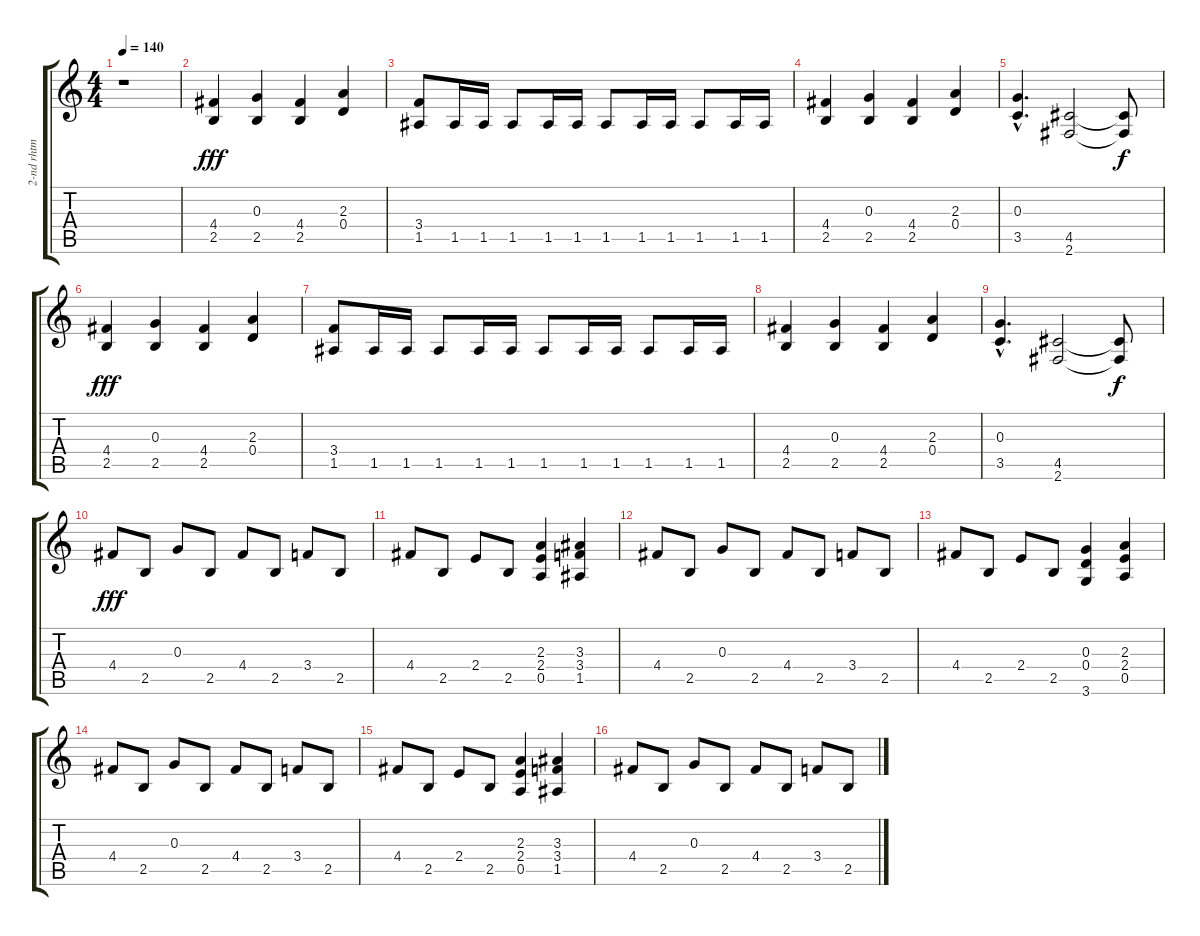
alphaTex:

\track ("2-nd rhtm gtr" "2-nd rhtm ") {instrument overdrivenguitar}
\staff {score tabs}
\tuning (E4 B3 G3 D3 A2 E2) {hide}
\ts (4 4)
\tempo 140
\clef g2
\ks c
r.1{dy fff instrument overdrivenguitar} |
(4.4 2.5).4 (0.3 2.5).4 (4.4 2.5).4 (2.3 0.4).4 |
(3.4 1.5).8 1.5.16 1.5.16 1.5.8 1.5.16 1.5.16 1.5.8 1.5.16 1.5.16 1.5.8 1.5.16 1.5.16 |
(4.4 2.5).4 (0.3 2.5).4 (4.4 2.5).4 (2.3 0.4).4 |
(0.3{hac} 3.5{hac}).4{d} (4.5 2.6).2 (4.5{t} 2.6{t}).8{dy f} |
(4.4 2.5).4{dy fff} (0.3 2.5).4 (4.4 2.5).4 (2.3 0.4).4 |
(3.4 1.5).8 1.5.16 1.5.16 1.5.8 1.5.16 1.5.16 1.5.8 1.5.16 1.5.16 1.5.8 1.5.16 1.5.16 |
(4.4 2.5).4 (0.3 2.5).4 (4.4 2.5).4 (2.3 0.4).4 |
(0.3{hac} 3.5{hac}).4{d} (4.5 2.6).2 (4.5{t} 2.6{t}).8{dy f} |
4.4.8{dy fff} 2.5.8 0.3.8 2.5.8 4.4.8 2.5.8 3.4.8 2.5.8 |
4.4.8 2.5.8 2.4.8 2.5.8 (2.3 2.4 0.5).4 (3.3 3.4 1.5).4 |
4.4.8 2.5.8 0.3.8 2.5.8 4.4.8 2.5.8 3.4.8 2.5.8 |
4.4.8 2.5.8 2.4.8 2.5.8 (0.3 0.4 3.6).4 (2.3 2.4 0.5).4 |
4.4.8 2.5.8 0.3.8 2.5.8 4.4.8 2.5.8 3.4.8 2.5.8 |
4.4.8 2.5.8 2.4.8 2.5.8 (2.3 2.4 0.5).4 (3.3 3.4 1.5).4 |
4.4.8 2.5.8 0.3.8 2.5.8 4.4.8 2.5.8 3.4.8 2.5.8
